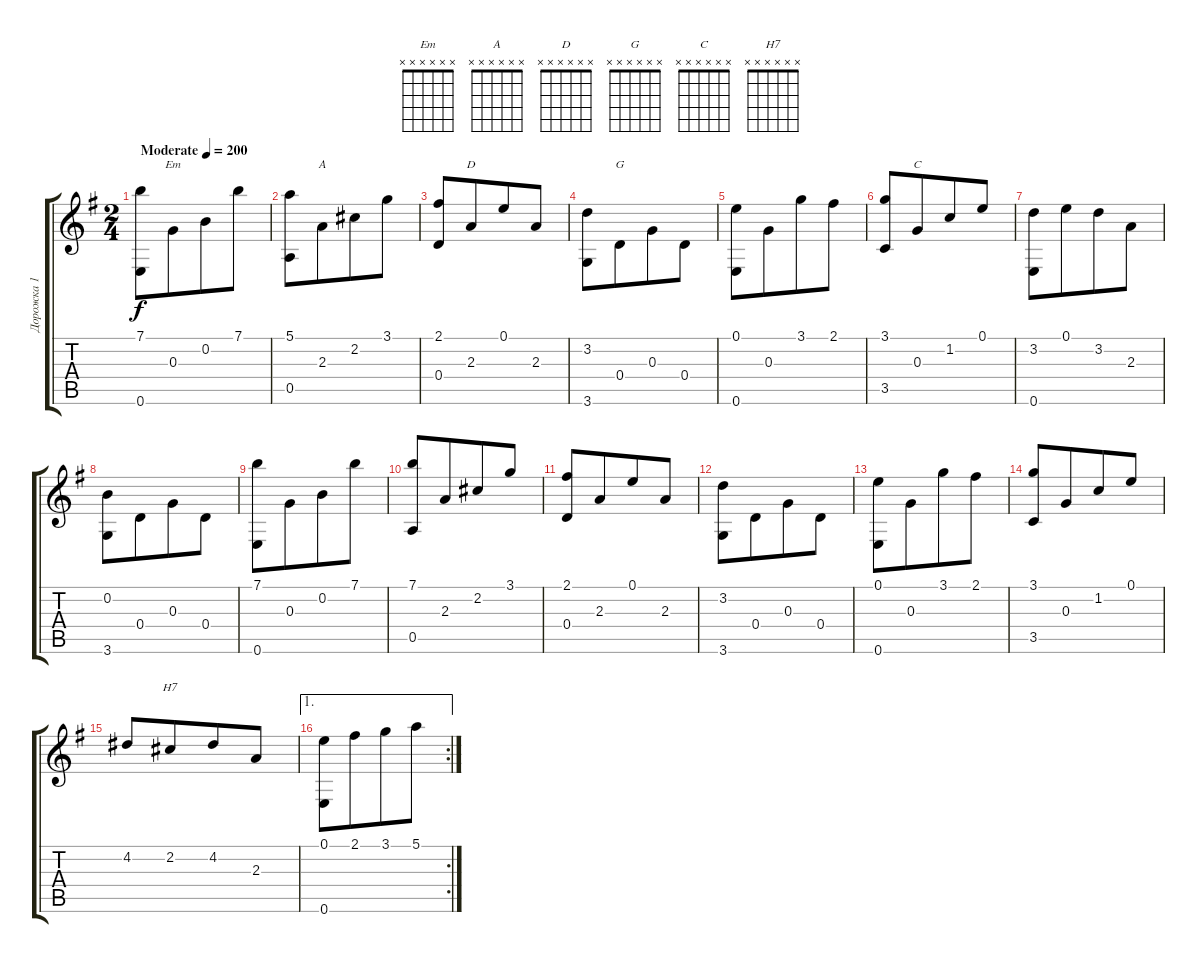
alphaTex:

\track ("Дорожка 1" "Дорожка 1") {instrument acousticguitarnylon}
\staff {score tabs}
\tuning (E4 B3 G3 D3 A2 E2) {hide}
\chord ("Em" x x x x x x)
\chord ("A" x x x x x x)
\chord ("D" x x x x x x)
\chord ("G" x x x x x x)
\chord ("C" x x x x x x)
\chord ("H7" x x x x x x)
\ts (2 4)
\tempo (200 "Moderate")
\clef g2
\ks eminor
(7.1 0.6).8{dy f instrument acousticguitarnylon beam Down beam merge} 0.3.8{ch "Em" beam Down beam merge} 0.2.8{beam Down beam merge} 7.1.8{beam Down} |
(5.1 0.5).8{beam Down beam merge} 2.3.8{ch "A" beam Down beam merge} 2.2.8{beam Down beam merge} 3.1.8{beam Down} |
(2.1 0.4).8{beam Up beam merge} 2.3.8{ch "D" beam Up beam merge} 0.1.8{beam Up beam merge} 2.3.8{beam Up} |
(3.2 3.6).8{beam Down beam merge} 0.4.8{ch "G" beam Down beam merge} 0.3.8{beam Down beam merge} 0.4.8{beam Down} |
(0.1 0.6).8{beam Down beam merge} 0.3.8{beam Down beam merge} 3.1.8{beam Down beam merge} 2.1.8{beam Down} |
(3.1 3.5).8{beam Up beam merge} 0.3.8{ch "C" beam Up beam merge} 1.2.8{beam Up beam merge} 0.1.8{beam Up} |
(3.2 0.6).8{beam Down beam merge} 0.1.8{beam Down beam merge} 3.2.8{beam Down beam merge} 2.3.8{beam Down} |
(0.2 3.6).8{beam Down beam merge} 0.4.8{beam Down beam merge} 0.3.8{beam Down beam merge} 0.4.8{beam Down} |
(7.1 0.6).8{beam Down beam merge} 0.3.8{beam Down beam merge} 0.2.8{beam Down beam merge} 7.1.8{beam Down} |
(7.1 0.5).8{beam Up beam merge} 2.3.8{beam Up beam merge} 2.2.8{beam Up beam merge} 3.1.8{beam Up} |
(2.1 0.4).8{beam Up beam merge} 2.3.8{beam Up beam merge} 0.1.8{beam Up beam merge} 2.3.8{beam Up} |
(3.2 3.6).8{beam Down beam merge} 0.4.8{beam Down beam merge} 0.3.8{beam Down beam merge} 0.4.8{beam Down} |
(0.1 0.6).8{beam Down beam merge} 0.3.8{beam Down beam merge} 3.1.8{beam Down beam merge} 2.1.8{beam Down} |
(3.1 3.5).8{beam Up beam merge} 0.3.8{beam Up beam merge} 1.2.8{beam Up beam merge} 0.1.8{beam Up} |
4.2.8{beam Up beam merge} 2.2.8{ch "H7" beam Up beam merge} 4.2.8{beam Up beam merge} 2.3.8{beam Up} |
\ae 1
\rc 2
(0.1 0.6).8{beam Down beam merge} 2.1.8{beam Down beam merge} 3.1.8{beam Down beam merge} 5.1.8{beam Down}
